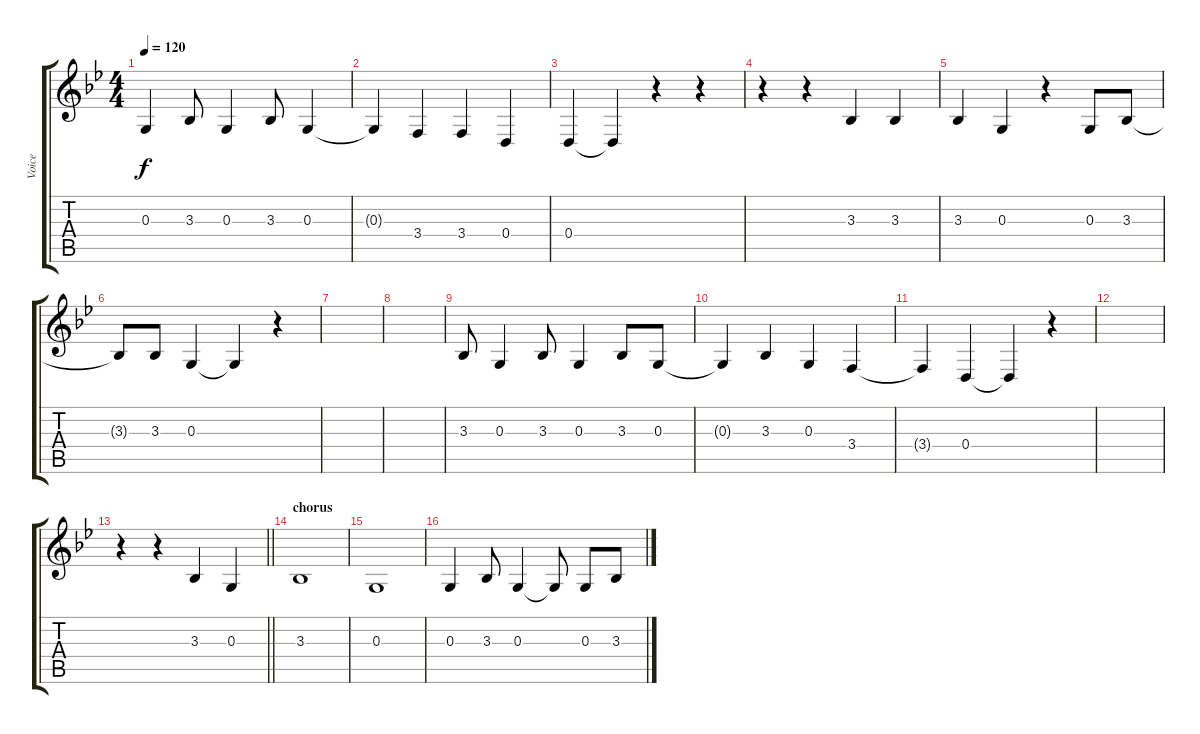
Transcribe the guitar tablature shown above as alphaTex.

\track ("Voice " "Voice ") {instrument baritonesax}
\staff {score tabs}
\tuning (E4 B3 G3 D3 A2 E2) {hide}
\ts (4 4)
\tempo 120
\clef g2
\ks gminor
0.3.4{dy f} 3.3.8 0.3.4 3.3.8 0.3.4 |
0.3{t}.4 3.4.4 3.4.4 0.4.4 |
0.4.4 0.4{t}.4 r.4 r.4 |
r.4 r.4 3.3.4 3.3.4 |
3.3.4 0.3.4 r.4 0.3.8 3.3.8 |
3.3{t}.8 3.3.8 0.3.4 0.3{t}.4 r.4 |
|
|
3.3.8 0.3.4 3.3.8 0.3.4 3.3.8 0.3.8 |
0.3{t}.4 3.3.4 0.3.4 3.4.4 |
3.4{t}.4 0.4.4 0.4{t}.4 r.4 |
|
\barLineRight lightlight
r.4 r.4 3.3.4 0.3.4 |
\section ("" "chorus ")
3.3.1 |
0.3.1 |
0.3.4 3.3.8 0.3.4 0.3{t}.8 0.3.8 3.3.8
